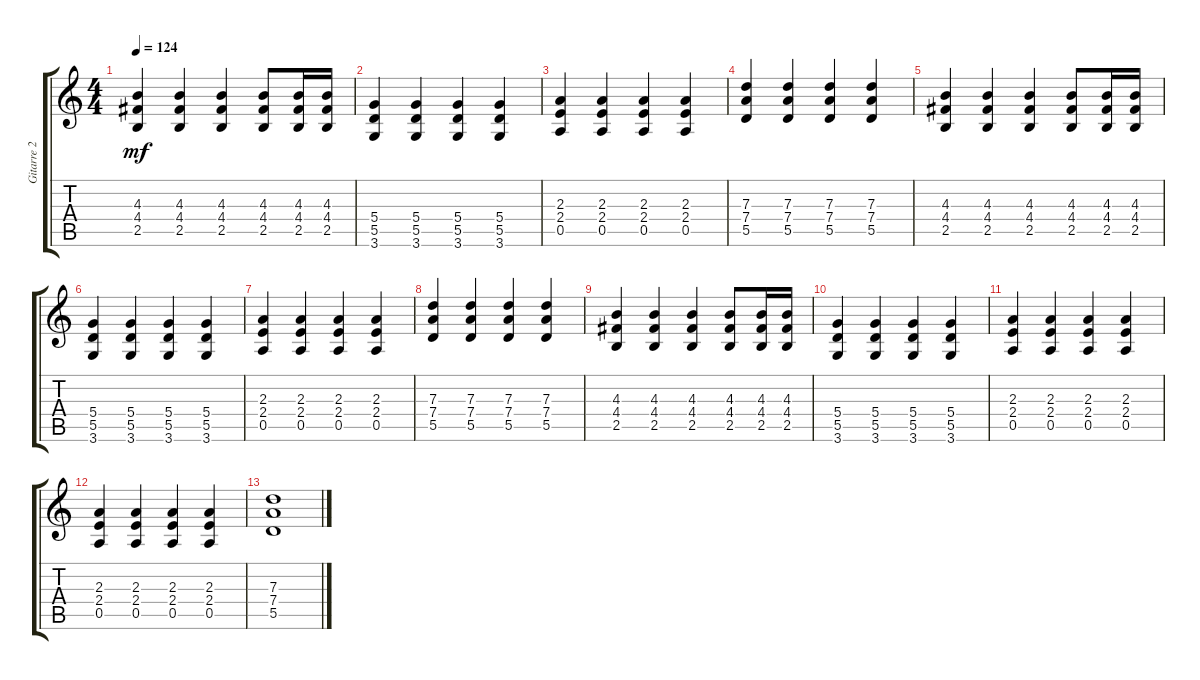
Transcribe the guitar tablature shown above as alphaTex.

\track ("Gitarre 2 - Farin Urlaub" "Gitarre 2 ") {instrument electricguitarclean}
\staff {score tabs}
\tuning (E4 B3 G3 D3 A2 E2) {hide}
\ts (4 4)
\tempo 124
\clef g2
\ks c
(4.3 4.4 2.5).4{dy mf} (4.3 4.4 2.5).4 (4.3 4.4 2.5).4 (4.3 4.4 2.5).8 (4.3 4.4 2.5).16 (4.3 4.4 2.5).16 |
(5.4 5.5 3.6).4 (5.4 5.5 3.6).4 (5.4 5.5 3.6).4 (5.4 5.5 3.6).4 |
(2.3 2.4 0.5).4 (2.3 2.4 0.5).4 (2.3 2.4 0.5).4 (2.3 2.4 0.5).4 |
(7.3 7.4 5.5).4 (7.3 7.4 5.5).4 (7.3 7.4 5.5).4 (7.3 7.4 5.5).4 |
(4.3 4.4 2.5).4 (4.3 4.4 2.5).4 (4.3 4.4 2.5).4 (4.3 4.4 2.5).8 (4.3 4.4 2.5).16 (4.3 4.4 2.5).16 |
(5.4 5.5 3.6).4 (5.4 5.5 3.6).4 (5.4 5.5 3.6).4 (5.4 5.5 3.6).4 |
(2.3 2.4 0.5).4 (2.3 2.4 0.5).4 (2.3 2.4 0.5).4 (2.3 2.4 0.5).4 |
(7.3 7.4 5.5).4 (7.3 7.4 5.5).4 (7.3 7.4 5.5).4 (7.3 7.4 5.5).4 |
(4.3 4.4 2.5).4 (4.3 4.4 2.5).4 (4.3 4.4 2.5).4 (4.3 4.4 2.5).8 (4.3 4.4 2.5).16 (4.3 4.4 2.5).16 |
(5.4 5.5 3.6).4 (5.4 5.5 3.6).4 (5.4 5.5 3.6).4 (5.4 5.5 3.6).4 |
(2.3 2.4 0.5).4 (2.3 2.4 0.5).4 (2.3 2.4 0.5).4 (2.3 2.4 0.5).4 |
(2.3 2.4 0.5).4 (2.3 2.4 0.5).4 (2.3 2.4 0.5).4 (2.3 2.4 0.5).4 |
(7.3 7.4 5.5).1
